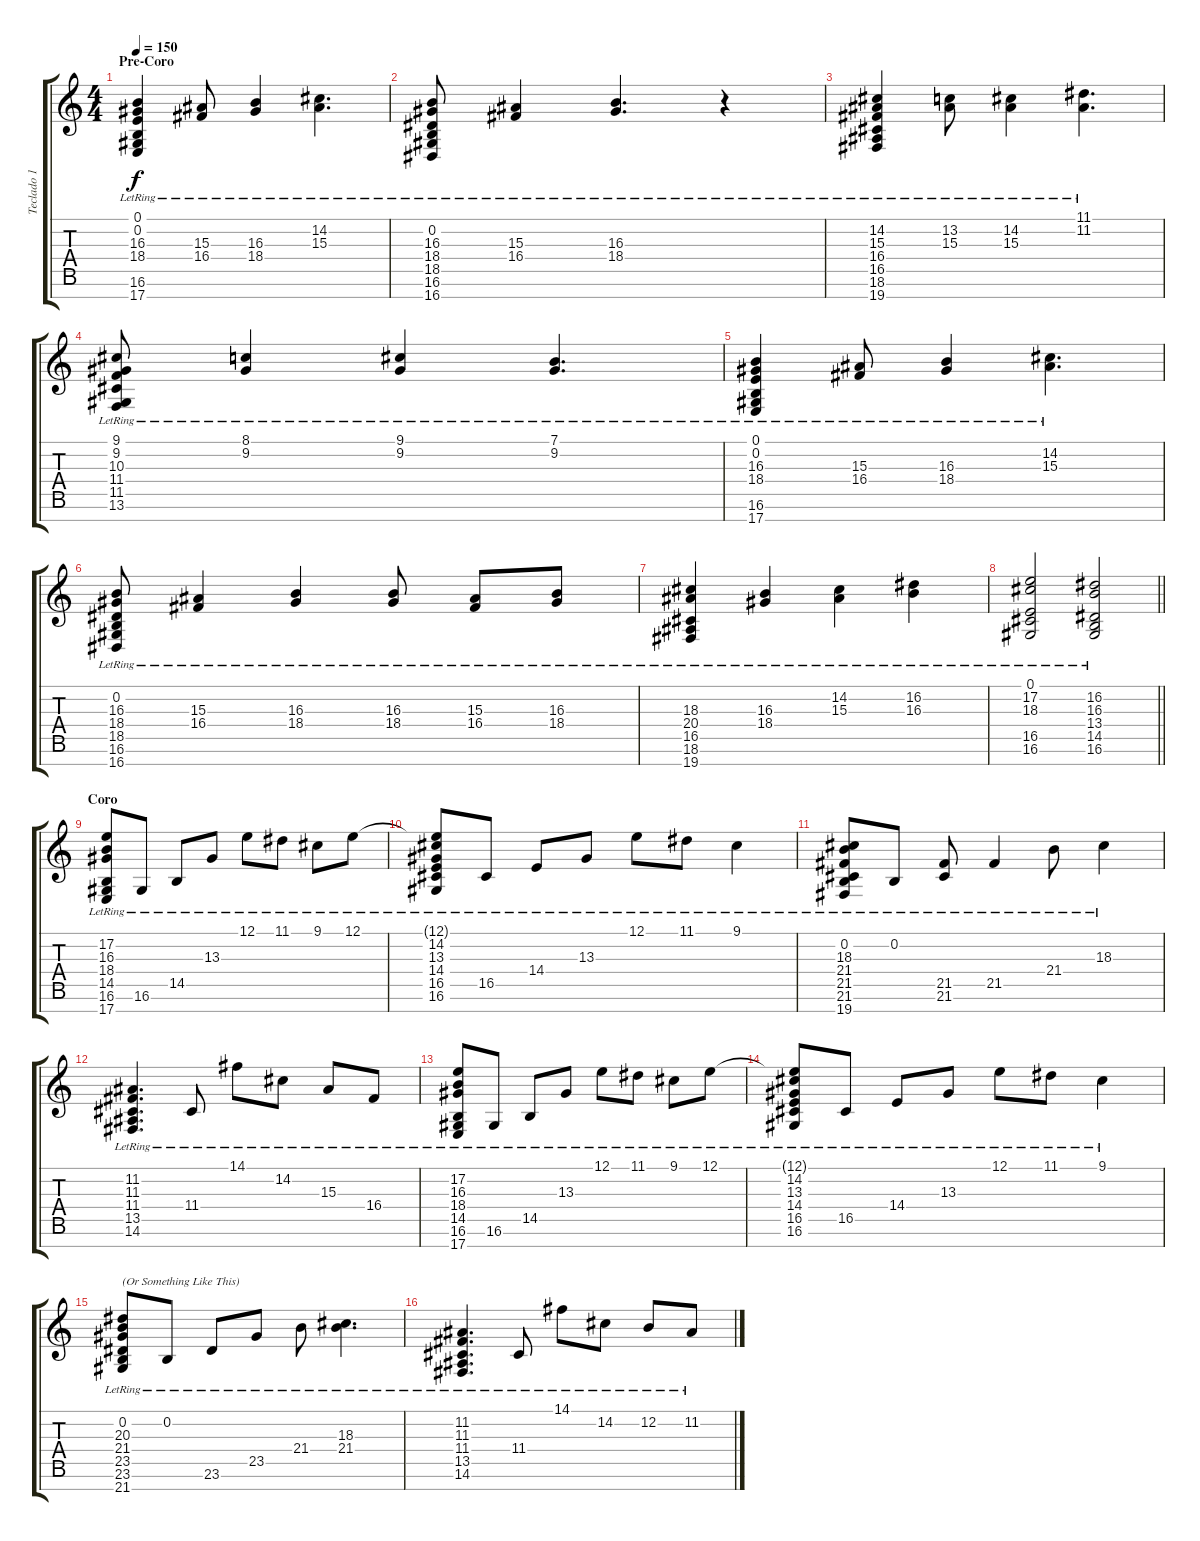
\track ("Teclado 1" "Teclado 1") {instrument pad1newage}
\staff {score tabs}
\tuning (E4 B3 G3 D3 A2 E2 B1) {hide}
\ts (4 4)
\section ("" "Pre-Coro")
\tempo 150
\clef g2
\ks c
(0.1{lr} 0.2{lr} 16.3{lr} 18.4{lr} 16.6{lr} 17.7{lr}).4{dy f} (15.3{lr} 16.4{lr}).8 (16.3{lr} 18.4{lr}).4 (14.2{lr} 15.3{lr}).4{d} |
(0.2{lr} 16.3{lr} 18.4{lr} 18.5{lr} 16.6{lr} 16.7{lr}).8 (15.3{lr} 16.4{lr}).4 (16.3{lr} 18.4{lr}).4{d} r.4 |
(14.2{lr} 15.3{lr} 16.4{lr} 16.5{lr} 18.6{lr} 19.7{lr}).4 (13.2{lr} 15.3{lr}).8 (14.2{lr} 15.3{lr}).4 (11.1{lr} 11.2{lr}).4{d} |
(9.1{lr} 9.2{lr} 10.3{lr} 11.4{lr} 11.5{lr} 13.6{lr}).8 (8.1{lr} 9.2{lr}).4 (9.1{lr} 9.2{lr}).4 (7.1{lr} 9.2{lr}).4{d} |
(0.1{lr} 0.2{lr} 16.3{lr} 18.4{lr} 16.6{lr} 17.7{lr}).4 (15.3{lr} 16.4{lr}).8 (16.3{lr} 18.4{lr}).4 (14.2{lr} 15.3{lr}).4{d} |
(0.2{lr} 16.3{lr} 18.4{lr} 18.5{lr} 16.6{lr} 16.7{lr}).8 (15.3{lr} 16.4{lr}).4 (16.3{lr} 18.4{lr}).4 (16.3{lr} 18.4{lr}).8 (15.3{lr} 16.4{lr}).8 (16.3{lr} 18.4{lr}).8 |
(18.3{lr} 20.4{lr} 16.5{lr} 18.6{lr} 19.7{lr}).4 (16.3{lr} 18.4{lr}).4 (14.2{lr} 15.3{lr}).4 (16.2{lr} 16.3{lr}).4 |
\barLineRight lightlight
(0.1{lr} 17.2{lr} 18.3{lr} 16.5{lr} 16.6{lr}).2 (16.2{lr} 16.3{lr} 13.4{lr} 14.5{lr} 16.6{lr}).2 |
\section ("" "Coro")
(17.2{lr} 16.3{lr} 18.4 14.5{lr} 16.6{lr} 17.7{lr}).8 16.6{lr}.8 14.5{lr}.8 13.3{lr}.8 12.1{lr}.8 11.1{lr}.8 9.1{lr}.8 12.1{lr}.8 |
(12.1{t} 14.2 13.3{lr} 14.4{lr} 16.5{lr} 16.6{lr}).8 16.5{lr}.8 14.4{lr}.8 13.3{lr}.8 12.1{lr}.8 11.1{lr}.8 9.1{lr}.4 |
(0.2{lr} 18.3{lr} 21.4{lr} 21.5{lr} 21.6{lr} 19.7{lr}).8 0.2{lr}.8 (21.5{lr} 21.6{lr}).8 21.5{lr}.4 21.4{lr}.8 18.3{lr}.4 |
(11.2{lr} 11.3{lr} 11.4{lr} 13.5{lr} 14.6{lr}).4{d} 11.4{lr}.8 14.1{lr}.8 14.2{lr}.8 15.3{lr}.8 16.4{lr}.8 |
(17.2{lr} 16.3{lr} 18.4 14.5{lr} 16.6{lr} 17.7{lr}).8 16.6{lr}.8 14.5{lr}.8 13.3{lr}.8 12.1{lr}.8 11.1{lr}.8 9.1{lr}.8 12.1{lr}.8 |
(12.1{t} 14.2 13.3{lr} 14.4{lr} 16.5{lr} 16.6{lr}).8 16.5{lr}.8 14.4{lr}.8 13.3{lr}.8 12.1{lr}.8 11.1{lr}.8 9.1{lr}.4 |
(0.2{lr} 20.3{lr} 21.4{lr} 23.5{lr} 23.6{lr} 21.7{lr}).8{txt "(Or Something Like This)"} 0.2{lr}.8 23.6{lr}.8 23.5{lr}.8 21.4{lr}.8 (18.3{lr} 21.4).4{d} |
(11.2{lr} 11.3{lr} 11.4{lr} 13.5{lr} 14.6{lr}).4{d} 11.4{lr}.8 14.1{lr}.8 14.2{lr}.8 12.2{lr}.8 11.2{lr}.8
